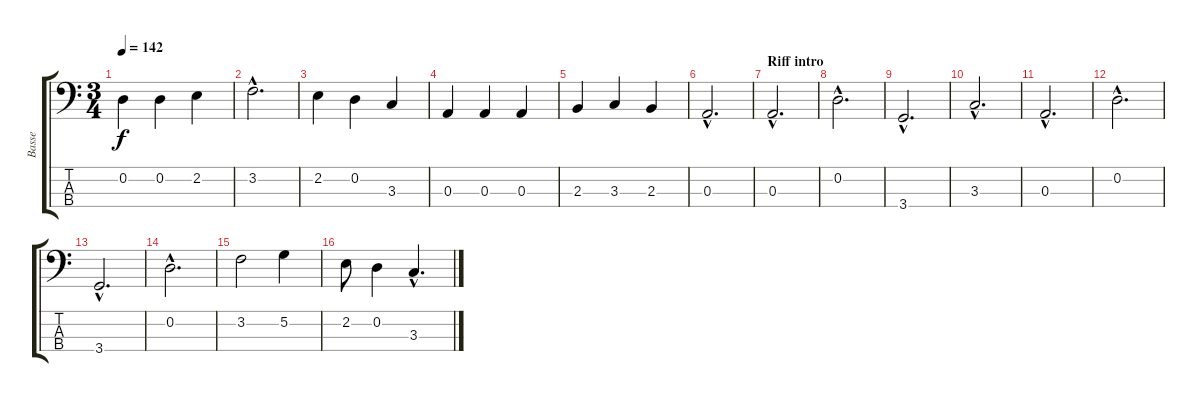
\track ("Basse" "Basse") {instrument electricbassfinger}
\staff {score tabs}
\tuning (G2 D2 A1 E1) {hide}
\ts (3 4)
\tempo 142
\clef f4
\ks c
0.2.4{dy f} 0.2.4 2.2.4 |
3.2{hac}.2{d} |
2.2.4 0.2.4 3.3.4 |
0.3.4 0.3.4 0.3.4 |
2.3.4 3.3.4 2.3.4 |
0.3{hac}.2{d} |
\section ("" "Riff intro")
0.3{hac}.2{d} |
0.2{hac}.2{d} |
3.4{hac}.2{d} |
3.3{hac}.2{d} |
0.3{hac}.2{d} |
0.2{hac}.2{d} |
3.4{hac}.2{d} |
0.2{hac}.2{d} |
3.2.2 5.2.4 |
2.2.8 0.2.4 3.3{hac}.4{d}
